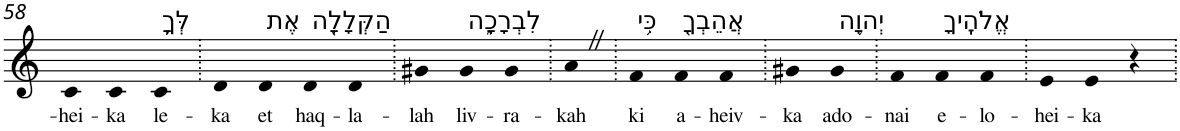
**kern	**text
*part1	*part1
*staff1	*staff1
*I"Piano	*
*I'Pno	*
!!LO:PB:g=z
*clefG2	*
*k[]	*
=58	=58
!	!LO:LY:b
4c	-hei-
!	!LO:LY:b
4c	-ka
!LO:TX:a:t=לְּךָ֛	!
!	!LO:LY:b
4c	le-
=59.	=59.
!	!LO:LY:b
4d	-ka
!LO:TX:a:t=אֶת	!
!	!LO:LY:b
4d	et
!LO:TX:a:t=הַקְּלָלָ֖ה	!
!	!LO:LY:b
4d	haq-
!	!LO:LY:b
4d	-la-
=60.	=60.
!	!LO:LY:b
4g#X	-lah
!LO:TX:a:t=לִבְרָכָ֑ה	!
!	!LO:LY:b
4g#	liv-
!	!LO:LY:b
4g#	-ra-
=61.	=61.
!	!LO:LY:b
4aZ	-kah
=62.	=62.
!LO:TX:a:t=כִּ֥י	!
!	!LO:LY:b
4f	ki
!LO:TX:a:t=אֲהֵבְךָ֖	!
!	!LO:LY:b
4f	a-
!	!LO:LY:b
4f	-heiv-
=63.	=63.
!	!LO:LY:b
4g#X	-ka
!LO:TX:a:t=יְהוָ֥ה	!
!	!LO:LY:b
4g#	ado-
=64.	=64.
!	!LO:LY:b
4f	-nai
!LO:TX:a:t=אֱלֹהֶֽיךָ	!
!	!LO:LY:b
4f	e-
!	!LO:LY:b
4f	-lo-
=65.	=65.
!	!LO:LY:b
4e	-hei-
!	!LO:LY:b
4e	-ka
4r	.
=.	=.
*-	*-
